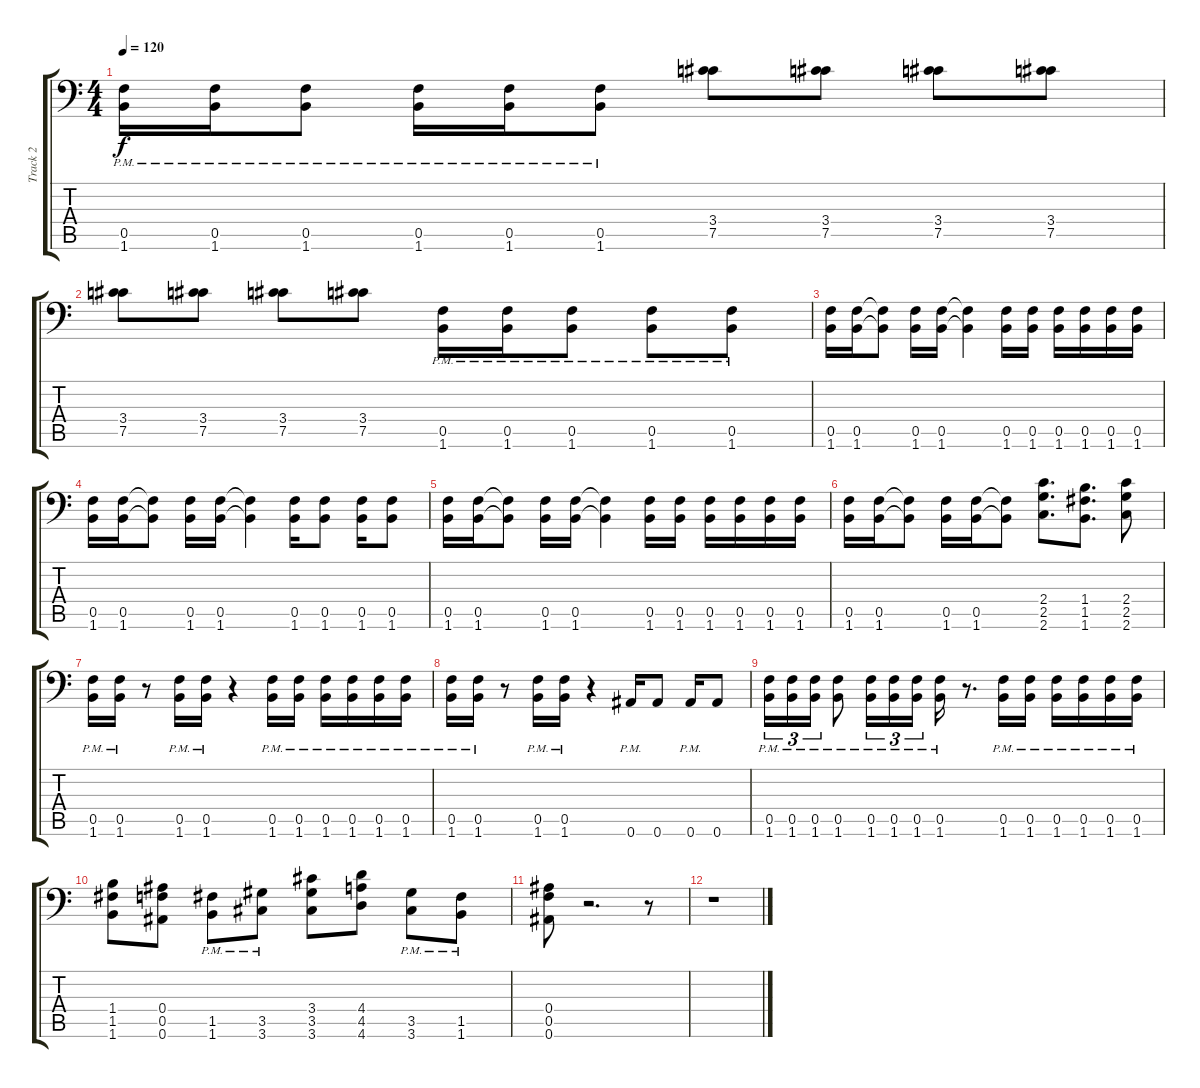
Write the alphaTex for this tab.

\track ("Track 2" "Track 2") {instrument distortionguitar}
\staff {score tabs}
\tuning (C4 G3 Eb3 Bb2 F2 Bb1) {hide}
\ts (4 4)
\tempo 120
\clef f4
\ks c
(0.5{pm} 1.6{pm}).16{dy f} (0.5{pm} 1.6{pm}).16 (0.5{pm} 1.6{pm}).8 (0.5{pm} 1.6{pm}).16 (0.5{pm} 1.6{pm}).16 (0.5{pm} 1.6{pm}).8 (3.4 7.5).8 (3.4 7.5).8 (3.4 7.5).8 (3.4 7.5).8 |
(3.4 7.5).8 (3.4 7.5).8 (3.4 7.5).8 (3.4 7.5).8 (0.5{pm} 1.6{pm}).16 (0.5{pm} 1.6{pm}).16 (0.5{pm} 1.6{pm}).8 (0.5{pm} 1.6{pm}).8 (0.5{pm} 1.6{pm}).8 |
(0.5 1.6).16 (0.5 1.6).16 (0.5{t} 1.6{t}).8 (0.5 1.6).16 (0.5 1.6).16 (0.5{t} 1.6{t}).4 (0.5 1.6).16 (0.5 1.6).16 (0.5 1.6).16 (0.5 1.6).16 (0.5 1.6).16 (0.5 1.6).16 |
(0.5 1.6).16 (0.5 1.6).16 (0.5{t} 1.6{t}).8 (0.5 1.6).16 (0.5 1.6).16 (0.5{t} 1.6{t}).4 (0.5 1.6).16 (0.5 1.6).8 (0.5 1.6).16 (0.5 1.6).8 |
(0.5 1.6).16 (0.5 1.6).16 (0.5{t} 1.6{t}).8 (0.5 1.6).16 (0.5 1.6).16 (0.5{t} 1.6{t}).4 (0.5 1.6).16 (0.5 1.6).16 (0.5 1.6).16 (0.5 1.6).16 (0.5 1.6).16 (0.5 1.6).16 |
(0.5 1.6).16 (0.5 1.6).16 (0.5{t} 1.6{t}).8 (0.5 1.6).16 (0.5 1.6).16 (0.5{t} 1.6{t}).8 (2.4 2.5 2.6).8{d} (1.4 1.5 1.6).8{d} (2.4 2.5 2.6).8 |
(0.5{pm} 1.6{pm}).16 (0.5{pm} 1.6{pm}).16 r.8 (0.5{pm} 1.6{pm}).16 (0.5{pm} 1.6{pm}).16 r.4 (0.5{pm} 1.6{pm}).16 (0.5{pm} 1.6{pm}).16 (0.5{pm} 1.6{pm}).16 (0.5{pm} 1.6{pm}).16 (0.5{pm} 1.6{pm}).16 (0.5{pm} 1.6{pm}).16 |
(0.5{pm} 1.6{pm}).16 (0.5{pm} 1.6{pm}).16 r.8 (0.5{pm} 1.6{pm}).16 (0.5{pm} 1.6{pm}).16 r.4 0.6{pm}.16 0.6.8 0.6{pm}.16 0.6.8 |
(0.5{pm} 1.6{pm}).16{tu (3 2)} (0.5{pm} 1.6{pm}).16{tu (3 2)} (0.5{pm} 1.6{pm}).16{tu (3 2)} (0.5{pm} 1.6{pm}).8 (0.5{pm} 1.6{pm}).16{tu (3 2)} (0.5{pm} 1.6{pm}).16{tu (3 2)} (0.5{pm} 1.6{pm}).16{tu (3 2)} (0.5{pm} 1.6{pm}).16 r.8{d} (0.5{pm} 1.6{pm}).16 (0.5{pm} 1.6{pm}).16 (0.5{pm} 1.6{pm}).16 (0.5{pm} 1.6{pm}).16 (0.5{pm} 1.6{pm}).16 (0.5{pm} 1.6{pm}).16 |
(1.4 1.5 1.6).8 (0.4 0.5 0.6).8 (1.5{pm} 1.6{pm}).8 (3.5{pm} 3.6{pm}).8 (3.4 3.5 3.6).8 (4.4 4.5 4.6).8 (3.5{pm} 3.6{pm}).8 (1.5{pm} 1.6{pm}).8 |
(0.4 0.5 0.6).8 r.2{d} r.8 |
r.1
